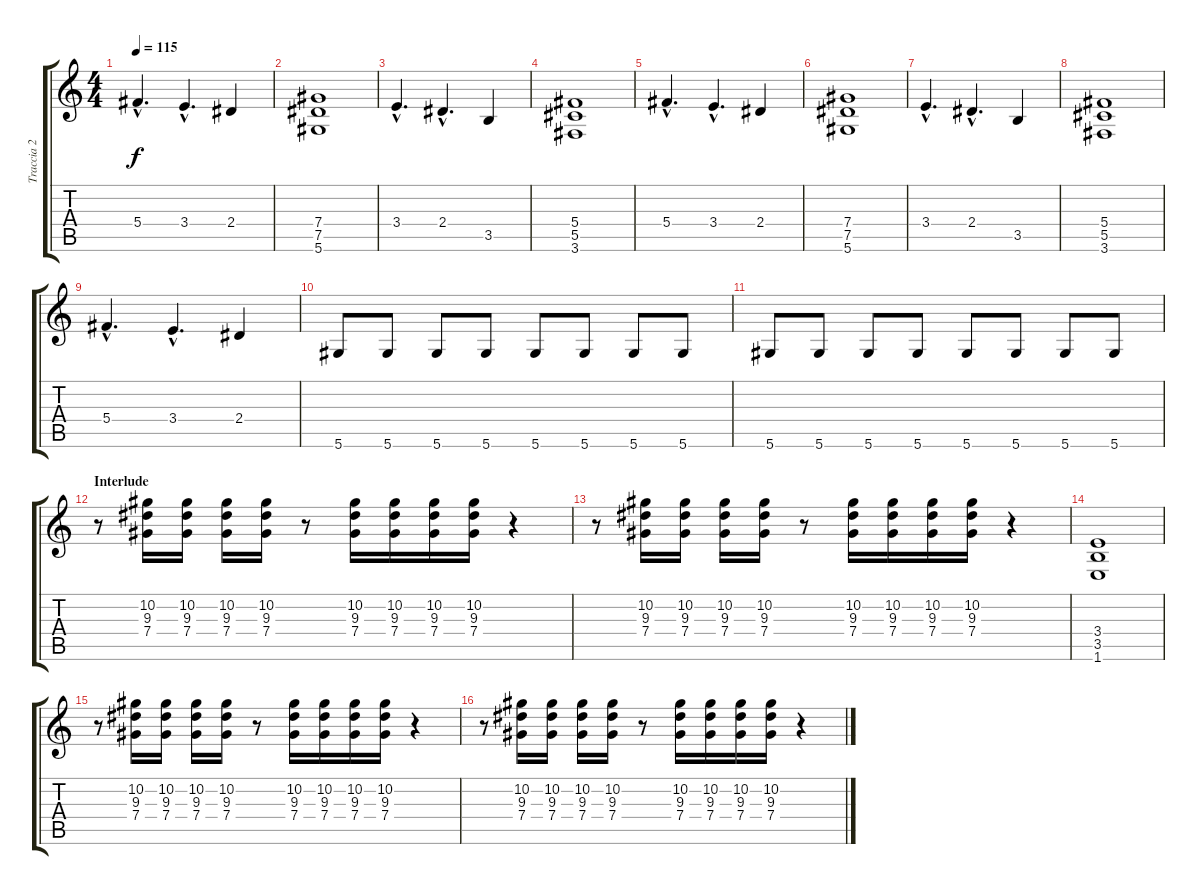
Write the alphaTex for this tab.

\track ("Traccia 2" "Traccia 2") {instrument distortionguitar}
\staff {score tabs}
\tuning (Eb4 Bb3 Gb3 Db3 Ab2 Eb2) {hide}
\ts (4 4)
\tempo 115
\clef g2
\ks c
5.4{hac}.4{d dy f} 3.4{hac}.4{d} 2.4.4 |
(7.4 7.5 5.6).1 |
3.4{hac}.4{d} 2.4{hac}.4{d} 3.5.4 |
(5.4 5.5 3.6).1 |
5.4{hac}.4{d} 3.4{hac}.4{d} 2.4.4 |
(7.4 7.5 5.6).1 |
3.4{hac}.4{d} 2.4{hac}.4{d} 3.5.4 |
(5.4 5.5 3.6).1 |
5.4{hac}.4{d} 3.4{hac}.4{d} 2.4.4 |
5.6.8 5.6.8 5.6.8 5.6.8 5.6.8 5.6.8 5.6.8 5.6.8 |
5.6.8 5.6.8 5.6.8 5.6.8 5.6.8 5.6.8 5.6.8 5.6.8 |
\section ("" "Interlude")
r.8 (10.2 9.3 7.4).16 (10.2 9.3 7.4).16 (10.2 9.3 7.4).16 (10.2 9.3 7.4).16 r.8 (10.2 9.3 7.4).16 (10.2 9.3 7.4).16 (10.2 9.3 7.4).16 (10.2 9.3 7.4).16 r.4 |
r.8 (10.2 9.3 7.4).16 (10.2 9.3 7.4).16 (10.2 9.3 7.4).16 (10.2 9.3 7.4).16 r.8 (10.2 9.3 7.4).16 (10.2 9.3 7.4).16 (10.2 9.3 7.4).16 (10.2 9.3 7.4).16 r.4 |
(3.4 3.5 1.6).1 |
r.8 (10.2 9.3 7.4).16 (10.2 9.3 7.4).16 (10.2 9.3 7.4).16 (10.2 9.3 7.4).16 r.8 (10.2 9.3 7.4).16 (10.2 9.3 7.4).16 (10.2 9.3 7.4).16 (10.2 9.3 7.4).16 r.4 |
r.8 (10.2 9.3 7.4).16 (10.2 9.3 7.4).16 (10.2 9.3 7.4).16 (10.2 9.3 7.4).16 r.8 (10.2 9.3 7.4).16 (10.2 9.3 7.4).16 (10.2 9.3 7.4).16 (10.2 9.3 7.4).16 r.4
